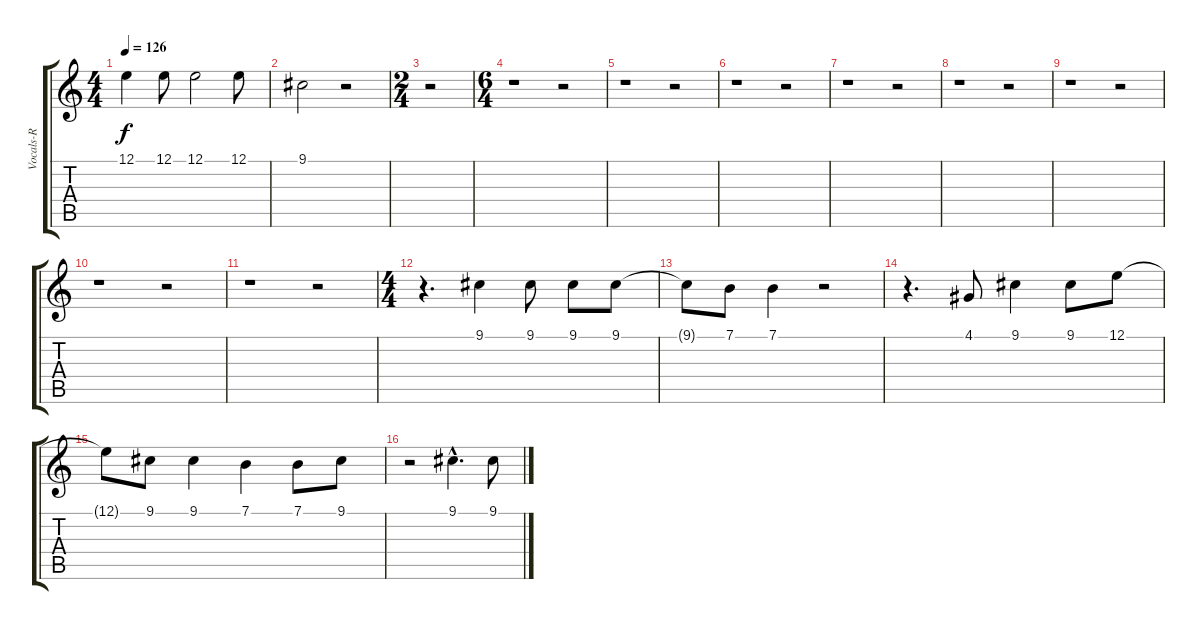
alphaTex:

\track ("Vocals-R" "Vocals-R") {instrument lead6voice}
\staff {score tabs}
\tuning (E4 B3 G3 D3 A2 E2) {hide}
\ts (4 4)
\tempo 126
\clef g2
\ks c
12.1.4{dy f} 12.1.8 12.1.2 12.1.8 |
9.1.2 r.2 |
\ts (2 4)
r.2 |
\ts (6 4)
r.1 r.2 |
r.1 r.2 |
r.1 r.2 |
r.1 r.2 |
r.1 r.2 |
r.1 r.2 |
r.1 r.2 |
r.1 r.2 |
\ts (4 4)
r.4{d} 9.1.4 9.1.8 9.1.8 9.1.8 |
9.1{t}.8 7.1.8 7.1.4 r.2 |
r.4{d} 4.1.8 9.1.4 9.1.8 12.1.8 |
12.1{t}.8 9.1.8 9.1.4 7.1.4 7.1.8 9.1.8 |
r.2 9.1{hac}.4{d} 9.1.8
